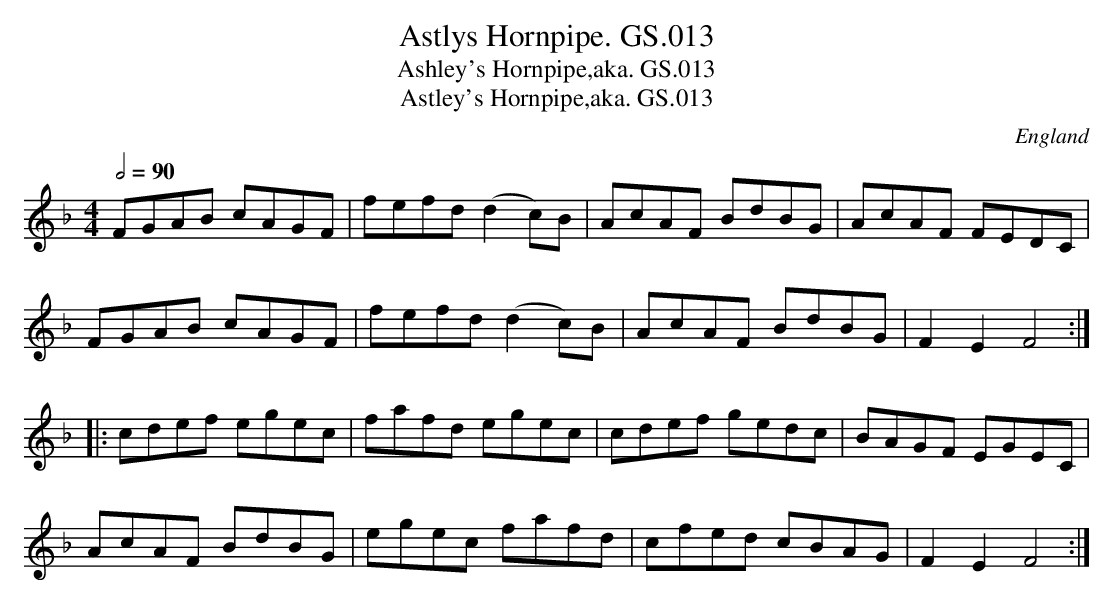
X:1
T:Astlys Hornpipe. GS.013
T:Ashley's Hornpipe,aka. GS.013
T:Astley's Hornpipe,aka. GS.013
L:1/8
M:4/4
O:England
Q:1/2=90
K:F major
FGAB cAGF | fefd (d2 c)B | AcAF BdBG | AcAF FEDC |!
FGAB cAGF | fefd (d2c)B | AcAF BdBG | F2E2F4 :|!
|: cdef egec | fafd egec | cdef gedc | BAGF EGEC |!
AcAF BdBG | egec fafd | cfed cBAG | F2 E2 F4 :|
